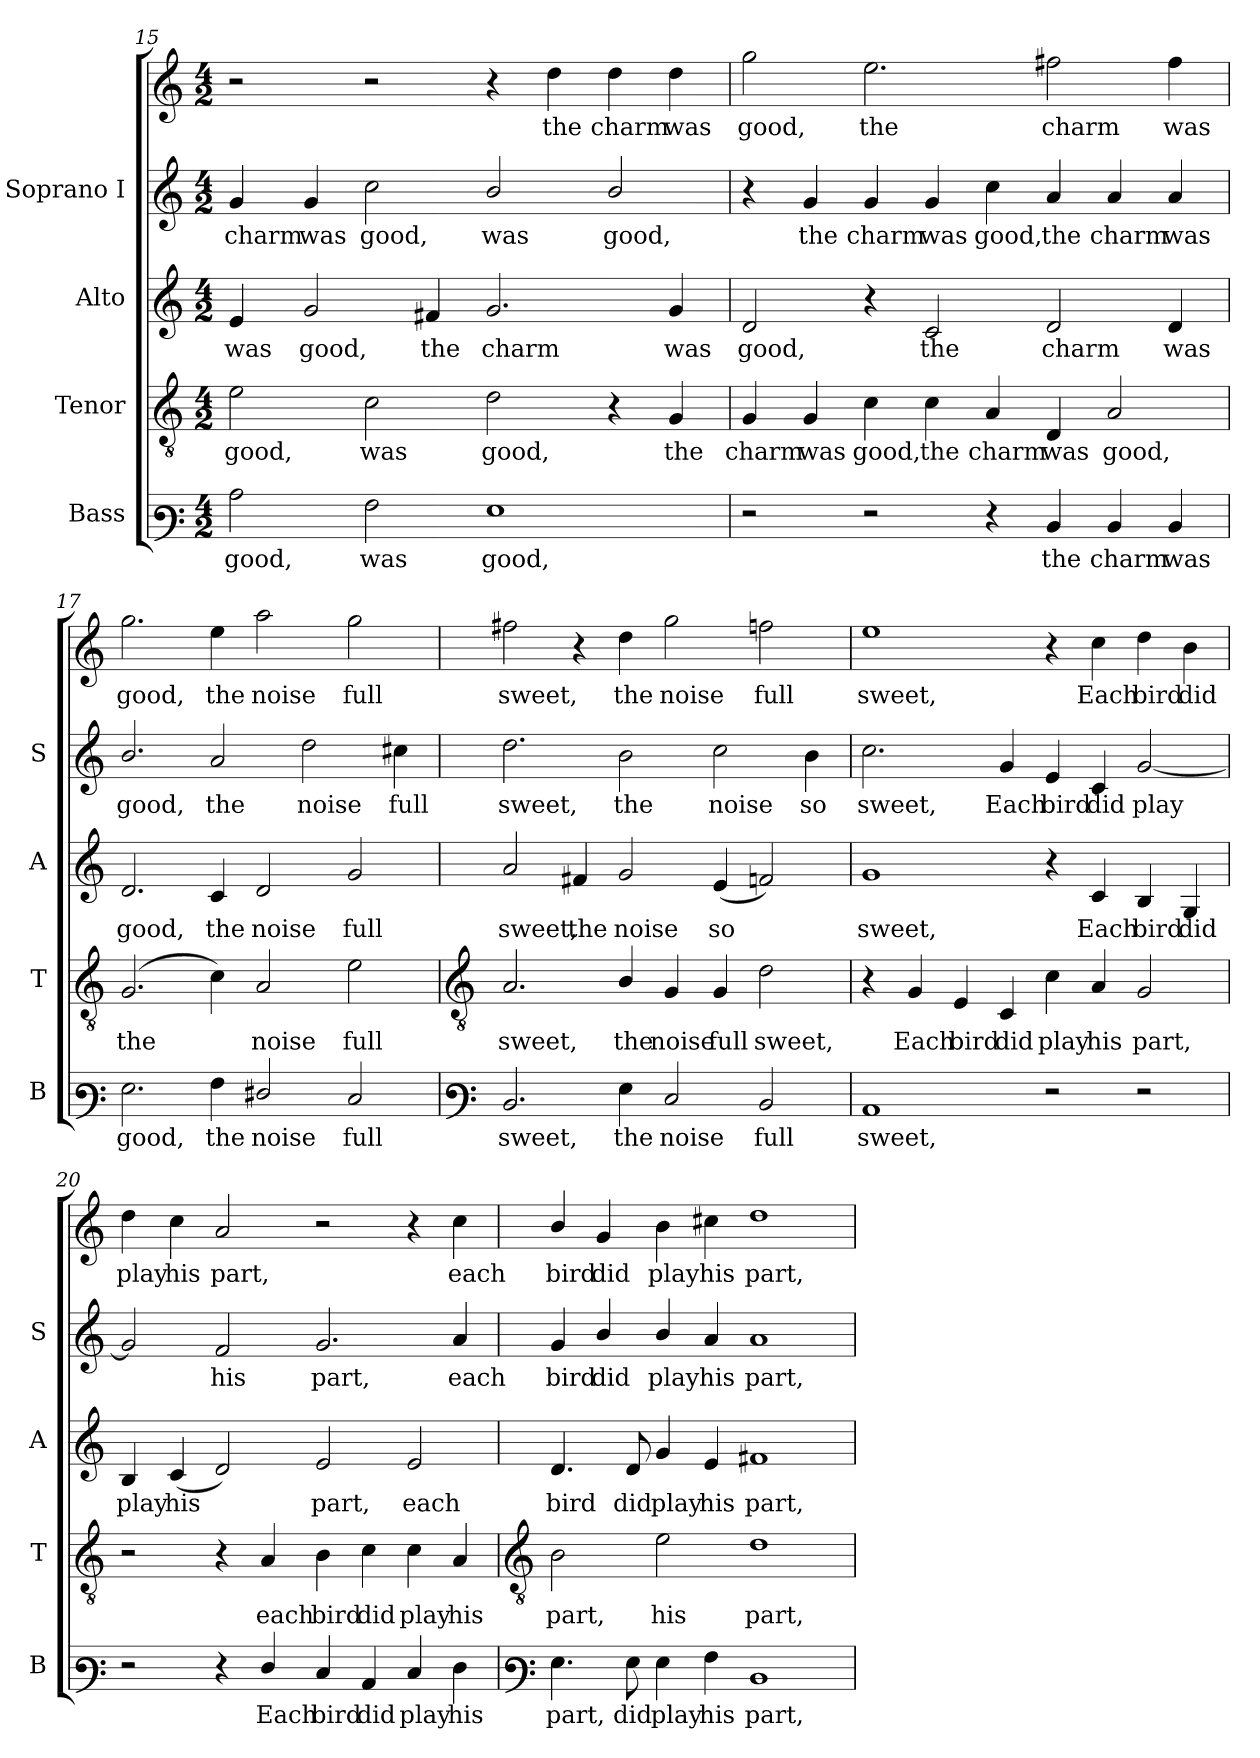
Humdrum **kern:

**kern	**text	**kern	**text	**kern	**text	**kern	**text	**kern	**text
*part4	*part4	*part3	*part3	*part2	*part2	*part1	*part1	*part1	*part1
*staff5	*staff5	*staff4	*staff4	*staff3	*staff3	*staff2	*staff2	*staff1	*staff1
*I"Bass	*	*I"Tenor	*	*I"Alto	*	*I"Soprano I	*	*	*
*I'B	*	*I'T	*	*I'A	*	*I'S	*	*	*
!!LO:LB:g=z
*clefF3	*	*clefGv2	*	*clefG2	*	*clefG2	*	*clefG2	*
*k[]	*	*k[]	*	*k[]	*	*k[]	*	*k[]	*
*C:	*	*C:	*	*C:	*	*C:	*	*C:	*
*M4/2	*	*M4/2	*	*M4/2	*	*M4/2	*	*M4/2	*
=15	=15	=15	=15	=15	=15	=15	=15	=15	=15
!	!LO:LY:b	!	!LO:LY:b	!	!LO:LY:b	!	!LO:LY:b	!	!
2c	good,	2e	good,	4e	was	4g	charm	2r	.
!	!	!	!	!	!LO:LY:b	!	!LO:LY:b	!	!
.	.	.	.	2g	good,	4g	was	.	.
!	!LO:LY:b	!	!LO:LY:b	!	!	!	!LO:LY:b	!	!
2A	was	2c	was	.	.	2cc	good,	2r	.
!	!	!	!	!	!LO:LY:b	!	!	!	!
.	.	.	.	4f#X	the	.	.	.	.
!	!LO:LY:b	!	!LO:LY:b	!	!LO:LY:b	!	!LO:LY:b	!	!
1G	good,	2d	good,	2.g	charm	2b/	was	4r	.
!	!	!	!	!	!	!	!	!	!LO:LY:b
.	.	.	.	.	.	.	.	4dd	the
!	!	!	!	!	!	!	!LO:LY:b	!	!LO:LY:b
.	.	4r	.	.	.	2b/	good,	4dd	charm
!	!	!	!LO:LY:b	!	!LO:LY:b	!	!	!	!LO:LY:b
.	.	4G	the	4g	was	.	.	4dd	was
=16	=16	=16	=16	=16	=16	=16	=16	=16	=16
!	!	!	!LO:LY:b	!	!LO:LY:b	!	!	!	!LO:LY:b
2r	.	4G	charm	2d	good,	4r	.	2gg	good,
!	!	!	!LO:LY:b	!	!	!	!LO:LY:b	!	!
.	.	4G	was	.	.	4g	the	.	.
!	!	!	!LO:LY:b	!	!	!	!LO:LY:b	!	!LO:LY:b
2r	.	4c	good,	4r	.	4g	charm	2.ee	the
!	!	!	!LO:LY:b	!	!LO:LY:b	!	!LO:LY:b	!	!
.	.	4c	the	2c	the	4g	was	.	.
!	!	!	!LO:LY:b	!	!	!	!LO:LY:b	!	!
4r	.	4A	charm	.	.	4cc	good,	.	.
!	!LO:LY:b	!	!LO:LY:b	!	!LO:LY:b	!	!LO:LY:b	!	!LO:LY:b
4D	the	4D	was	2d	charm	4a	the	2ff#X	charm
!	!LO:LY:b	!	!LO:LY:b	!	!	!	!LO:LY:b	!	!
4D	charm	2A	good,	.	.	4a	charm	.	.
!	!LO:LY:b	!	!	!	!LO:LY:b	!	!LO:LY:b	!	!LO:LY:b
4D	was	.	.	4d	was	4a	was	4ff#	was
=17	=17	=17	=17	=17	=17	=17	=17	=17	=17
!	!LO:LY:b	!	!LO:LY:b	!	!LO:LY:b	!	!LO:LY:b	!	!LO:LY:b
2.G	good,	(<2.G	the	2.d	good,	2.b/	good,	2.gg	good,
!	!LO:LY:b	!	!	!	!LO:LY:b	!	!LO:LY:b	!	!LO:LY:b
4A	the	4c)	.	4c	the	2a	the	4ee	the
!	!LO:LY:b	!	!LO:LY:b	!	!LO:LY:b	!	!	!	!LO:LY:b
2F#X/	noise	2A	noise	2d	noise	.	.	2aa	noise
!	!	!	!	!	!	!	!LO:LY:b	!	!
.	.	.	.	.	.	2dd	noise	.	.
!	!LO:LY:b	!	!LO:LY:b	!	!LO:LY:b	!	!	!	!LO:LY:b
2E	full	2e	full	2g	full	.	.	2gg	full
!	!	!	!	!	!	!	!LO:LY:b	!	!
.	.	.	.	.	.	4cc#X	full	.	.
!!LO:LB:g=z
=18	=18	=18	=18	=18	=18	=18	=18	=18	=18
*clefF3	*	*clefGv2	*	*	*	*	*	*	*
!	!LO:LY:b	!	!LO:LY:b	!	!LO:LY:b	!	!LO:LY:b	!	!LO:LY:b
2.D	sweet,	2.A	sweet,	2a	sweet,	2.dd	sweet,	2ff#X	sweet,
!	!	!	!	!	!LO:LY:b	!	!	!	!
.	.	.	.	4f#X	the	.	.	4r	.
!	!LO:LY:b	!	!LO:LY:b	!	!LO:LY:b	!	!LO:LY:b	!	!LO:LY:b
4G	the	4B/	the	2g	noise	2b	the	4dd	the
!	!LO:LY:b	!	!LO:LY:b	!	!	!	!	!	!LO:LY:b
2E	noise	4G	noise	.	.	.	.	2gg	noise
!	!	!	!LO:LY:b	!	!LO:LY:b	!	!LO:LY:b	!	!
.	.	4G	full	(<4e	so	2cc	noise	.	.
!	!LO:LY:b	!	!LO:LY:b	!	!	!	!	!	!LO:LY:b
2D	full	2d	sweet,	2fn)	.	.	.	2ffn	full
!	!	!	!	!	!	!	!LO:LY:b	!	!
.	.	.	.	.	.	4b	so	.	.
=19	=19	=19	=19	=19	=19	=19	=19	=19	=19
!	!LO:LY:b	!	!	!	!LO:LY:b	!	!LO:LY:b	!	!LO:LY:b
1C	sweet,	4r	.	1g	sweet,	2.cc	sweet,	1ee	sweet,
!	!	!	!LO:LY:b	!	!	!	!	!	!
.	.	4G	Each	.	.	.	.	.	.
!	!	!	!LO:LY:b	!	!	!	!	!	!
.	.	4E	bird	.	.	.	.	.	.
!	!	!	!LO:LY:b	!	!	!	!LO:LY:b	!	!
.	.	4C	did	.	.	4g	Each	.	.
!	!	!	!LO:LY:b	!	!	!	!LO:LY:b	!	!
2r	.	4c	play	4r	.	4e	bird	4r	.
!	!	!	!LO:LY:b	!	!LO:LY:b	!	!LO:LY:b	!	!LO:LY:b
.	.	4A	his	4c	Each	4c	did	4cc	Each
!	!	!	!LO:LY:b	!	!LO:LY:b	!	!LO:LY:b	!	!LO:LY:b
2r	.	2G	part,	4B	bird	[2g	play	4dd	bird
!	!	!	!	!	!LO:LY:b	!	!	!	!LO:LY:b
.	.	.	.	4G	did	.	.	4b	did
=20	=20	=20	=20	=20	=20	=20	=20	=20	=20
!	!	!	!	!	!LO:LY:b	!	!	!	!LO:LY:b
2r	.	2r	.	4B	play	2g]	.	4dd	play
!	!	!	!	!	!LO:LY:b	!	!	!	!LO:LY:b
.	.	.	.	(<4c	his	.	.	4cc	his
!	!	!	!	!	!	!	!LO:LY:b	!	!LO:LY:b
4r	.	4r	.	2d)	.	2f	his	2a	part,
!	!LO:LY:b	!	!LO:LY:b	!	!	!	!	!	!
4F/	Each	4A	each	.	.	.	.	.	.
!	!LO:LY:b	!	!LO:LY:b	!	!LO:LY:b	!	!LO:LY:b	!	!
4E	bird	4B	bird	2e	part,	2.g	part,	2r	.
!	!LO:LY:b	!	!LO:LY:b	!	!	!	!	!	!
4C	did	4c	did	.	.	.	.	.	.
!	!LO:LY:b	!	!LO:LY:b	!	!LO:LY:b	!	!	!	!
4E	play	4c	play	2e	each	.	.	4r	.
!	!LO:LY:b	!	!LO:LY:b	!	!	!	!LO:LY:b	!	!LO:LY:b
4F	his	4A	his	.	.	4a	each	4cc	each
!!LO:LB:g=z
=21	=21	=21	=21	=21	=21	=21	=21	=21	=21
*clefF3	*	*clefGv2	*	*	*	*	*	*	*
!	!LO:LY:b	!	!LO:LY:b	!	!LO:LY:b	!	!LO:LY:b	!	!LO:LY:b
4.G	part,	2B	part,	4.d	bird	4g	bird	4b/	bird
!	!	!	!	!	!	!	!LO:LY:b	!	!LO:LY:b
.	.	.	.	.	.	4b/	did	4g	did
!	!LO:LY:b	!	!	!	!LO:LY:b	!	!	!	!
8G	did	.	.	8d	did	.	.	.	.
!	!LO:LY:b	!	!LO:LY:b	!	!LO:LY:b	!	!LO:LY:b	!	!LO:LY:b
4G	play	2e	his	4g	play	4b/	play	4b	play
!	!LO:LY:b	!	!	!	!LO:LY:b	!	!LO:LY:b	!	!LO:LY:b
4A	his	.	.	4e	his	4a	his	4cc#X	his
!	!LO:LY:b	!	!LO:LY:b	!	!LO:LY:b	!	!LO:LY:b	!	!LO:LY:b
1D	part,	1d	part,	1f#X	part,	1a	part,	1dd	part,
=	=	=	=	=	=	=	=	=	=
*-	*-	*-	*-	*-	*-	*-	*-	*-	*-
